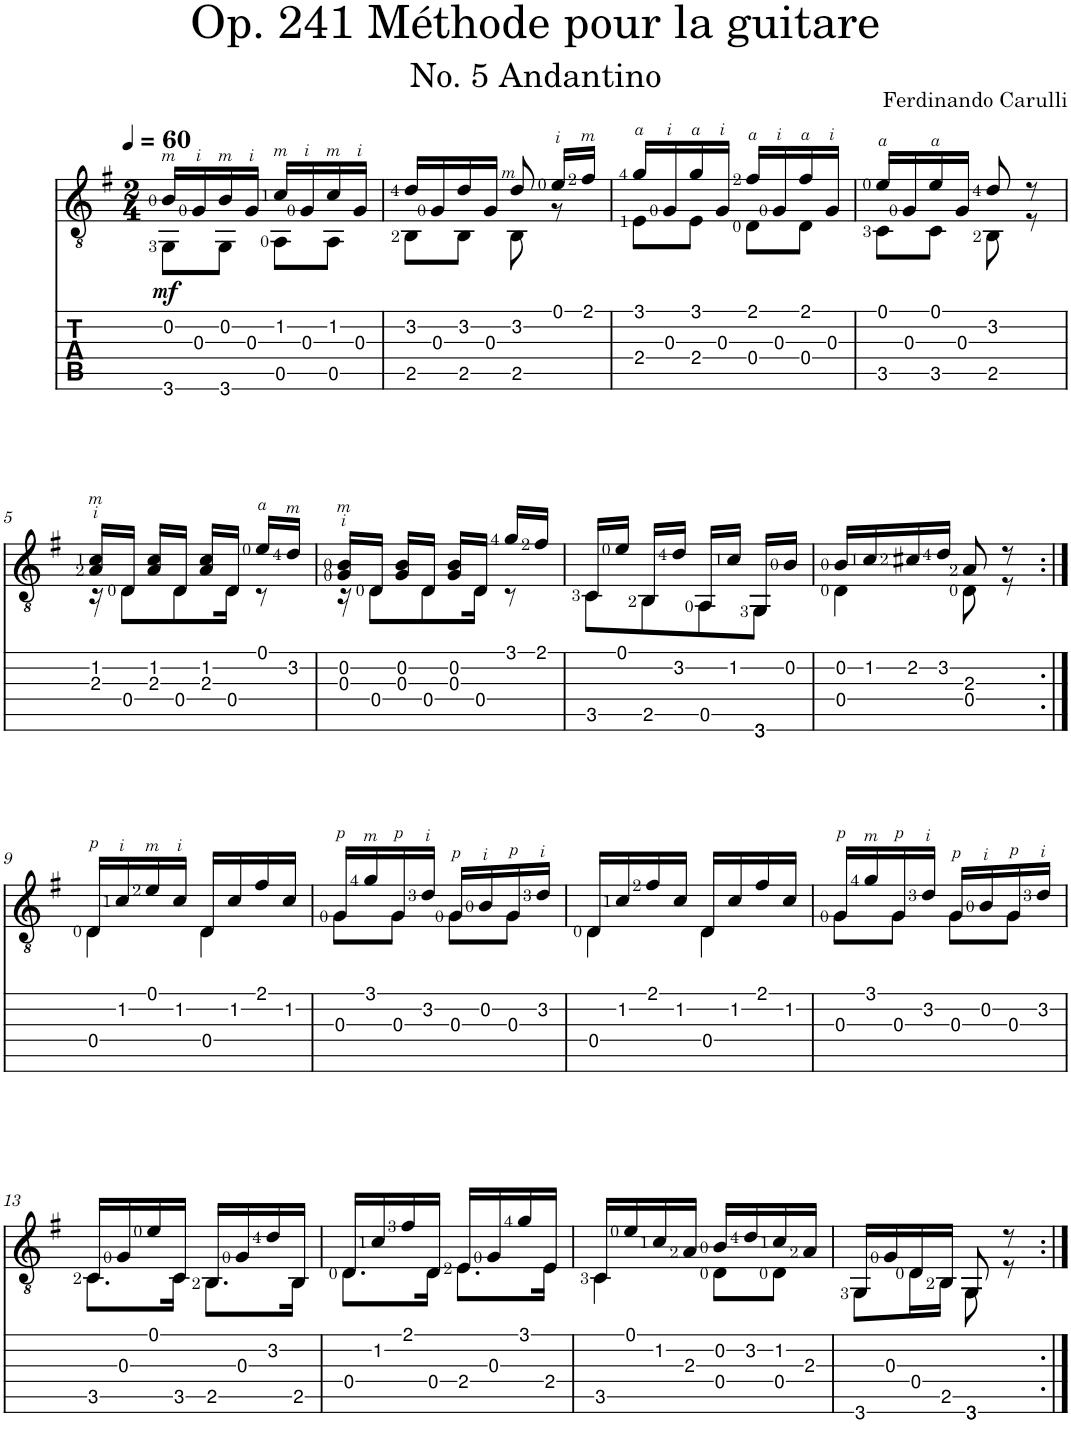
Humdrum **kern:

**kern	**kern	**dynam
*part1	*part1	*part1
*staff2	*staff1	*staff1/2
*I"Classical Guitar	*	*
*stria6	*	*
*	*clefGv2	*
*k[f#]	*k[f#]	*
*G:	*G:	*
*M2/4	*M2/4	*
*MM60	*MM60	*
=1	=1	=1
*^	*^	*
!	!	!	!	!LO:DY:b
16BLL	8GGL	16B/LL	8GG\L	mf
16GJ	.	16G/	.	.
16BL	8GGJ	16B/	8GG\J	.
16GJJ	.	16G/JJ	.	.
16cLL	8AAL	16c/LL	8AA\L	.
16GJ	.	16G/	.	.
16cL	8AAJ	16c/	8AA\J	.
16GJJ	.	16G/JJ	.	.
=2	=2	=2	=2	=2
16dLL	8BBL	16d/LL	8BB\L	.
16GJ	.	16G/	.	.
16dL	8BBJ	16d/	8BB\J	.
16GJJ	.	16G/JJ	.	.
8dL	8BB	8d/	8BB\	.
16eL	8r	16e/LL	8r	.
16f#JJ	.	16f#/JJ	.	.
=3	=3	=3	=3	=3
16gLL	8EL	16g/LL	8E\L	.
16GJ	.	16G/	.	.
16gL	8EJ	16g/	8E\J	.
16GJJ	.	16G/JJ	.	.
16f#LL	8DL	16f#/LL	8D\L	.
16GJ	.	16G/	.	.
16f#L	8DJ	16f#/	8D\J	.
16GJJ	.	16G/JJ	.	.
=4	=4	=4	=4	=4
16eLL	8CL	16e/LL	8C\L	.
16GJ	.	16G/	.	.
16eL	8CJ	16e/	8C\J	.
16GJJ	.	16G/JJ	.	.
8d	8BB	8d/	8BB\	.
8r	8r	8r	8r	.
!!LO:LB:g=z	!!
=5	=5	=5	=5	=5
16A\ 16c\LL	16r	16A/ 16c/LL	16r	.
16DJ	8DL	16D/JJ	8D\L	.
16A\ 16c\L	.	16A/ 16c/LL	.	.
16DJJ	8DJ	16D/JJ	8D\	.
16A\ 16c\LL	.	16A/ 16c/LL	.	.
16DJ	16D	16D/JJ	16D\Jk	.
16eL	8r	16e/LL	8r	.
16dJJ	.	16d/JJ	.	.
=6	=6	=6	=6	=6
16G\ 16B\LL	16r	16G/ 16B/LL	16r	.
16DJ	8DL	16D/JJ	8D\L	.
16G\ 16B\L	.	16G/ 16B/LL	.	.
16DJJ	8DJ	16D/JJ	8D\	.
16G\ 16B\LL	.	16G/ 16B/LL	.	.
16DJ	16D	16D/JJ	16D\Jk	.
16gL	8r	16g/LL	8r	.
16f#JJ	.	16f#/JJ	.	.
=7	=7	=7	=7	=7
16CLL	8CL	16C/LL	8C\L	.
16eJ	.	16e/JJ	.	.
16BBL	8BBJ	16BB/LL	8BB\	.
16dJJ	.	16d/JJ	.	.
16AALL	8AAL	16AA/LL	8AA\	.
16cJ	.	16c/JJ	.	.
16GGL	8GGJ	16GG/LL	8GG\J	.
16BJJ	.	16B/JJ	.	.
=8	=8	=8	=8	=8
16BLL	4D	16B/LL	4D\	.
16cJ	.	16c/	.	.
16c#XL	.	16c#X/	.	.
16dJJ	.	16d/JJ	.	.
8A	8D	8A/	8D\	.
8r	8r	8r	8r	.
!!LO:LB:g=z	!!
=9:|!	=9:|!	=9:|!	=9:|!	=9:|!
16DLL	4D	16D/LL	4D\	.
16cJ	.	16c/	.	.
16eL	.	16e/	.	.
16cJJ	.	16c/JJ	.	.
16DLL	4D	16D/LL	4D\	.
16cJ	.	16c/	.	.
16f#L	.	16f#/	.	.
16cJJ	.	16c/JJ	.	.
=10	=10	=10	=10	=10
16G<LL	8GL	16G/LL	8G\L	.
16gJ	.	16g/	.	.
16GL	8GJ	16G/	8G\J	.
16dJJ	.	16d/JJ	.	.
16GLL	8GL	16G/LL	8G\L	.
16BJ	.	16B/	.	.
16GL	8GJ	16G/	8G\J	.
16dJJ	.	16d/JJ	.	.
=11	=11	=11	=11	=11
16DLL	4D	16D/LL	4D\	.
16cJ	.	16c/	.	.
16f#L	.	16f#/	.	.
16cJJ	.	16c/JJ	.	.
16DLL	4D	16D/LL	4D\	.
16cJ	.	16c/	.	.
16f#L	.	16f#/	.	.
16cJJ	.	16c/JJ	.	.
=12	=12	=12	=12	=12
16GLL	8GL	16G/LL	8G\L	.
16gJ	.	16g/	.	.
16GL	8GJ	16G/	8G\J	.
16dJJ	.	16d/JJ	.	.
16GLL	8GL	16G/LL	8G\L	.
16BJ	.	16B/	.	.
16GL	8GJ	16G/	8G\J	.
16dJJ	.	16d/JJ	.	.
!!LO:LB:g=z	!!
=13	=13	=13	=13	=13
16CLL	8.CL	16C/LL	8.C\L	.
16GJ	.	16G/	.	.
16eL	.	16e/	.	.
16CJJ	16CJk	16C/JJ	16C\Jk	.
16BBLL	8.BBL	16BB/LL	8.BB\L	.
16GJ	.	16G/	.	.
16dL	.	16d/	.	.
16BBJJ	16BBJk	16BB/JJ	16BB\Jk	.
=14	=14	=14	=14	=14
16DLL	8.DL	16D/LL	8.D\L	.
16cJ	.	16c/	.	.
16f#L	.	16f#/	.	.
16DJJ	16DJk	16D/JJ	16D\Jk	.
16ELL	8.EL	16E/LL	8.E\L	.
16GJ	.	16G/	.	.
16gL	.	16g/	.	.
16EJJ	16EJk	16E/JJ	16E\Jk	.
=15	=15	=15	=15	=15
16CLL	4C	16C/LL	4C\	.
16eJ	.	16e/	.	.
16cL	.	16c/	.	.
16AJJ	.	16A/JJ	.	.
16BLL	8DL	16B/LL	8D\L	.
16dJ	.	16d/	.	.
16cL	8DJ	16c/	8D\J	.
16AJJ	.	16A/JJ	.	.
=16	=16	=16	=16	=16
16GGLL	8GGL	16GG/LL	8GG\L	.
16GJ	.	16G/	.	.
16DL	16DL	16D/	16D\L	.
16BBJJ	16BBJJ	16BB/JJ	16BB\JJ	.
8GG	8GG	8GG/	8GG\	.
8r	8r	8r	8r	.
*v	*v	*	*	*
*	*v	*v	*
=:|!	=:|!	=:|!
*-	*-	*-
